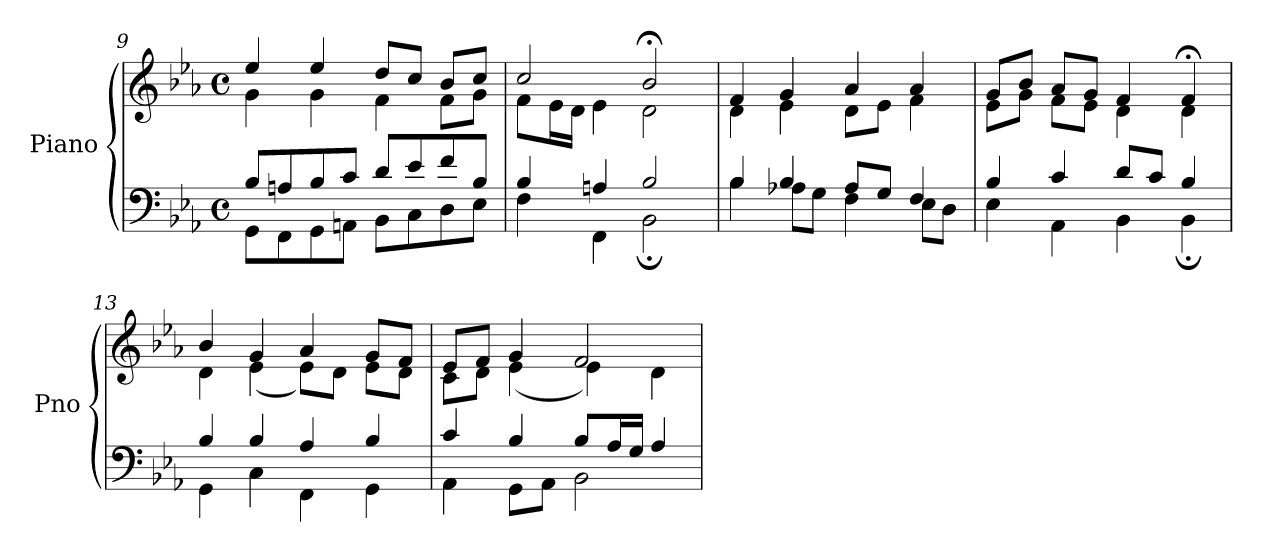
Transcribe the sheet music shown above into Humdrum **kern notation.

**kern	**kern
*part1	*part1
*staff2	*staff1
*I"Piano	*
*I'Pno	*
*clefF4	*clefG2
*k[b-e-a-]	*k[b-e-a-]
*M4/4	*M4/4
*met(c)	*met(c)
=9	=9
*^	*^
8B-/L	8GG\L	4ee-/	4g\
8An/	8FF\	.	.
8B-/	8GG\	4ee-/	4g\
8c/J	8AAn\J	.	.
8d/L	8BB-\L	8dd/L	4f\
8e-/	8C\	8cc/J	.
8f/	8D\	8b-/L	8f\L
8B-/J	8E-\J	8cc/J	8g\J
=10	=10	=10	=10
4B-/	4F\	2cc/	8f\L
.	.	.	16e-\L
.	.	.	16d\JJ
4An/	4FF\	.	4e-\
2B-/	2BB-;\	2b-;</	2d\
=11	=11	=11	=11
4B-/	4B-\	4f/	4d\
4B-/	8A-X\L	4g/	4e-\
.	8G\J	.	.
8A-/L	4F\	4a-/	8d\L
8G/J	.	.	8e-\J
4F/	8E-\L	4a-/	4f\
.	8D\J	.	.
=12	=12	=12	=12
4B-/	4E-\	8g/L	8e-\L
.	.	8b-/J	8g\J
4c/	4AA-\	8a-/L	8f\L
.	.	8g/J	8e-\J
8d/L	4BB-\	4f/	4d\
8c/J	.	.	.
4B-/	4BB-;\	4f;</	4d\
=13	=13	=13	=13
4B-/	4GG\	4b-/	4d\
4B-/	4C\	4g/	(<4e-\
4A-/	4FF\	4a-/	8e-\L)
.	.	.	8d\J
4B-/	4GG\	8g/L	8e-\L
.	.	8f/J	8d\J
=14	=14	=14	=14
4c/	4AA-\	8e-/L	8c\L
.	.	8f/J	8d\J
4B-/	8GG\L	4g/	(<4e-\
.	8AA-\J	.	.
8B-/L	2BB-\	2f/	4e-\)
16A-/L	.	.	.
16G/JJ	.	.	.
4A-/	.	.	4d\
*v	*v	*	*
*	*v	*v
=	=
*-	*-
